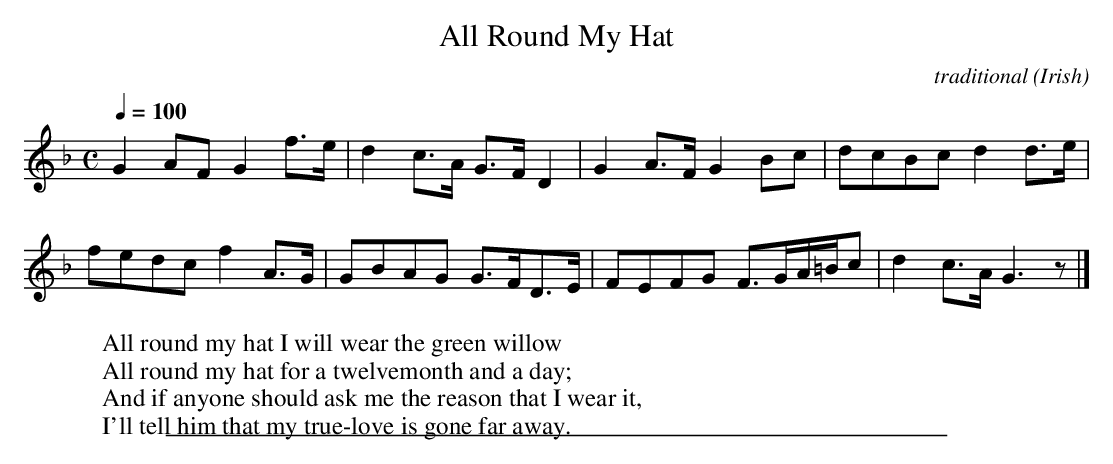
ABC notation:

X:1
T: All Round My Hat
C:traditional
O:Irish
M:C
L:1/8
Q:1/4=100
W:All round my hat I will wear the green willow
W:All round my hat for a twelvemonth and a day;
W:And if anyone should ask me the reason that I wear it,
W:I'll tell him that my true-love is gone far away.
K:Gdor
G2AF G2f>e | d2c>A G>FD2 | G2A>F G2Bc | dcBc d2d>e |
fedc f2A>G | GBAG G>FD>E | FEFG F>GA/=B/c | d2c>A G3z |]
